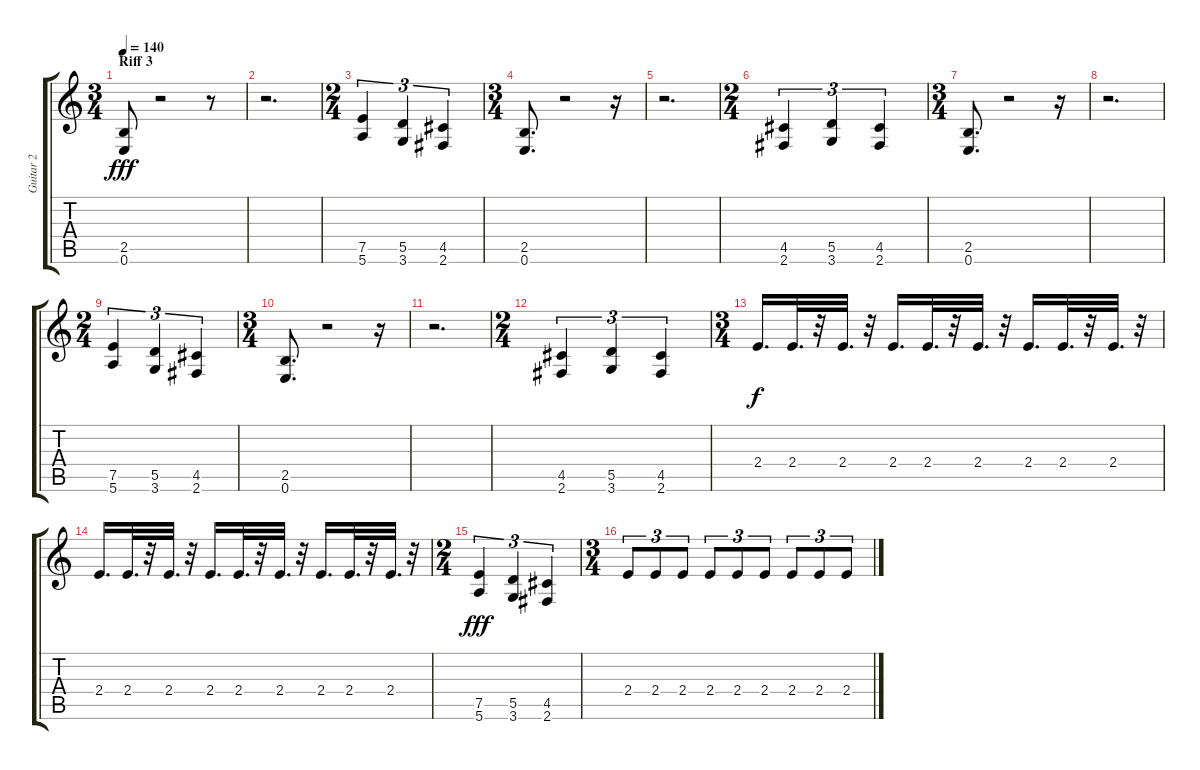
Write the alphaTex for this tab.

\track ("Guitar 2" "Guitar 2") {instrument distortionguitar}
\staff {score tabs}
\tuning (E4 B3 G3 D3 A2 E2) {hide}
\ts (3 4)
\section ("" "Riff 3")
\tempo 140
\clef g2
\ks c
(2.5 0.6).8{dy fff} r.2 r.8 |
r.2{d} |
\ts (2 4)
(7.5 5.6).4{tu (3 2)} (5.5 3.6).4{tu (3 2)} (4.5 2.6).4{tu (3 2)} |
\ts (3 4)
(2.5 0.6).8{d} r.2 r.16 |
r.2{d} |
\ts (2 4)
(4.5 2.6).4{tu (3 2)} (5.5 3.6).4{tu (3 2)} (4.5 2.6).4{tu (3 2)} |
\ts (3 4)
(2.5 0.6).8{d} r.2 r.16 |
r.2{d} |
\ts (2 4)
(7.5 5.6).4{tu (3 2)} (5.5 3.6).4{tu (3 2)} (4.5 2.6).4{tu (3 2)} |
\ts (3 4)
(2.5 0.6).8{d} r.2 r.16 |
r.2{d} |
\ts (2 4)
(4.5 2.6).4{tu (3 2)} (5.5 3.6).4{tu (3 2)} (4.5 2.6).4{tu (3 2)} |
\ts (3 4)
2.4.16{d dy f} 2.4.32{d} r.32 2.4.32{d} r.32 2.4.16{d} 2.4.32{d} r.32 2.4.32{d} r.32 2.4.16{d} 2.4.32{d} r.32 2.4.32{d} r.32 |
2.4.16{d} 2.4.32{d} r.32 2.4.32{d} r.32 2.4.16{d} 2.4.32{d} r.32 2.4.32{d} r.32 2.4.16{d} 2.4.32{d} r.32 2.4.32{d} r.32 |
\ts (2 4)
(7.5 5.6).4{tu (3 2) dy fff} (5.5 3.6).4{tu (3 2)} (4.5 2.6).4{tu (3 2)} |
\ts (3 4)
2.4.8{tu (3 2)} 2.4.8{tu (3 2)} 2.4.8{tu (3 2)} 2.4.8{tu (3 2)} 2.4.8{tu (3 2)} 2.4.8{tu (3 2)} 2.4.8{tu (3 2)} 2.4.8{tu (3 2)} 2.4.8{tu (3 2)}
